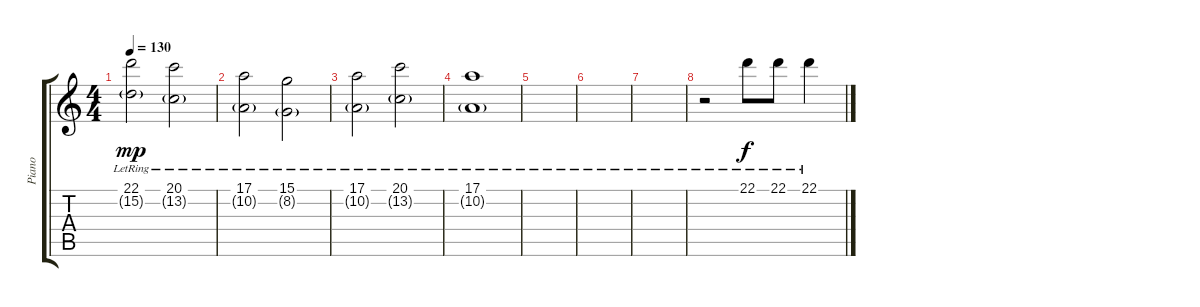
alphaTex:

\track ("Piano" "Piano") {instrument acousticgrandpiano}
\staff {score tabs}
\tuning (E4 B3 G3 D3 A2 E2) {hide}
\ts (4 4)
\tempo 130
\clef g2
\ks c
(22.1{lr} 15.2{g}).2{dy mp} (20.1{lr} 13.2{g}).2 |
(17.1{lr} 10.2{g}).2 (15.1{lr} 8.2{g}).2 |
(17.1{lr} 10.2{g}).2 (20.1{lr} 13.2{g}).2 |
(17.1{lr} 10.2{g}).1 |
|
|
|
r.2 22.1{lr}.8{dy f} 22.1{lr}.8 22.1{lr}.4
